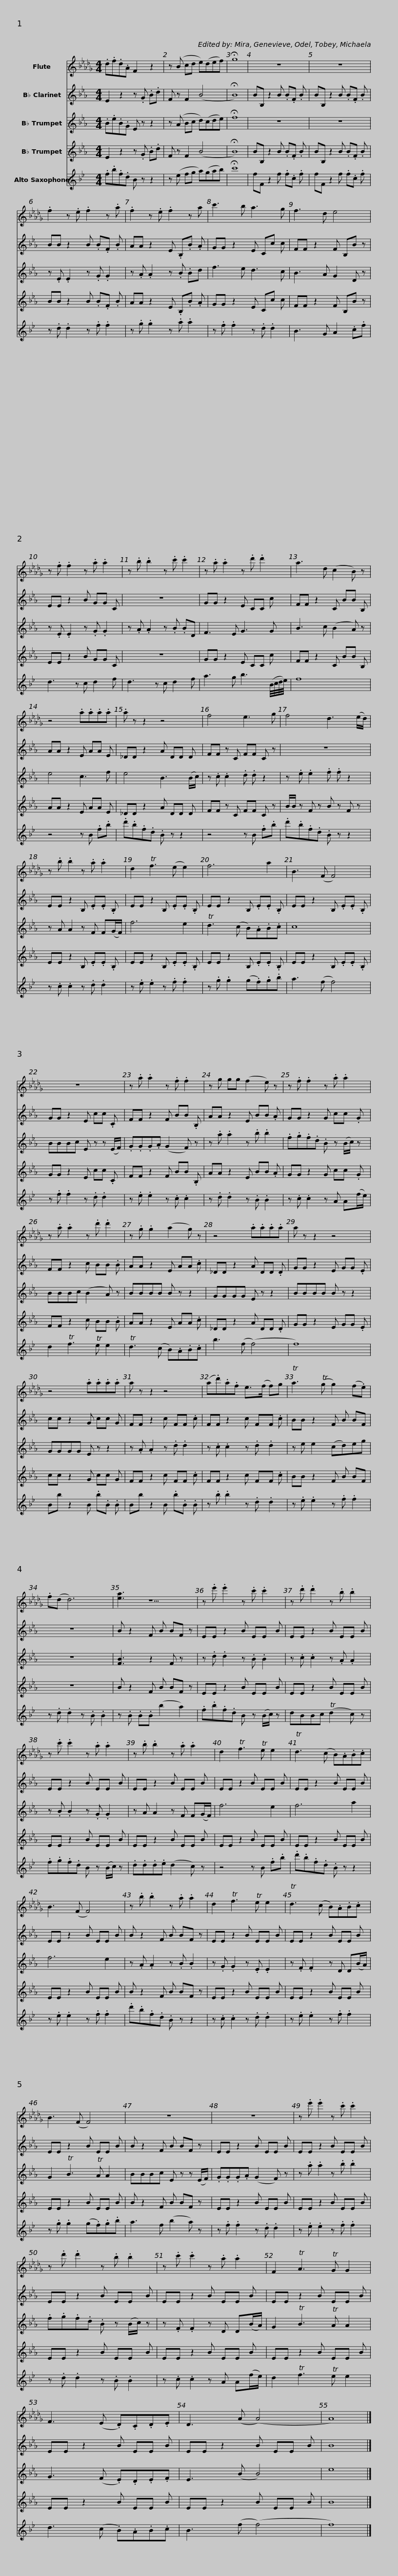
X:1
%%score 1 2 3 4 5
L:1/8
M:4/4
I:linebreak $
K:Db
V:1 treble
V:2 treble transpose=-2
V:3 treble transpose=-2
V:4 treble transpose=-2
V:5 treble transpose=-9
V:1
 .d.f.d.A F2 z2 | z (B cd e)(def) | !fermata!g8 | z8 | z8 |$ %5
 .f2 z .e .f2 z .a | .f2 z .e .f2 z a | c'3 b a3 g | f3 d e4 |$ z .f .f2 z .a .a2 | %10
 z .b .b2 z .c' .c'2 | z .a .a2 z .d' .d'2 | a3 d (c2 B) z |$ z4 .a.a.a.a | .a z z2 z4 | %15
 f4 e3 g | f4 d3 (e/d/) |$ z .b .b2 z .a .a2 | d2 Tf3 (e e2) | f6 a2 | %20
 B3 (F F4) |$ z8 | z .a .a2 z .f .f2 | z g gg (f2 e) z | z .f .f2 z .a .a2 |$ %25
 z .a .a2 z .d' .d'2 | z .g .g2 (a2 g) z | z4 .a.a.a.a | a z z2 z4 |$ z4 .a.a.a.a | %30
 a z z2 z4 | (a.d').a.f e>(f f)g | Ta3 (Tg g2) (f.e) | .f(d d6) |$ [ea]3 z5 | %35
 z .e' .e'2 z .c' .c'2 | z .d' .d'2 z .b .b2 | z .c' .c'2 z .a .a2 |$ z .b .b2 z .a .a2 | d2 Tf3 Te e2 | %40
 Td3 (c B).A.B.c | B3 (F F4) |$ z .b .b2 z .a .a2 | d2 Tf3 Te e2 | Td3 (c B).A.B.c | %45
 B3 (F F4) |$ z8 | z8 | z .e' .e'2 z .c' .c'2 | z .d' .d'2 z .b .b2 |$ %50
 z .c' .c'2 z .a .a2 | F2 TA3 TG G2 | F3 (E .D).C.D.E | D3 (A (A4) | A8) |] %55
V:2
[K:Eb] E2 z2 z .G .B.d | F z F2 (B4 | !fermata!B8) | BB, z2 B .B.F .B | BB, z2 B .B.F .B |$ %5
 BB z2 B .B.F .B | AA z2 E .B,.B .A | GG z2 E Cc c | FF z2 F B,B z |$ EE z2 B GG C | %10
 z8 | GG z2 E CC c | FF z2 C BB B, |$ AA z2 E AA E | _DD z2 A DD D | %15
 FF z C FF C z | z8 |$ EE z2 B, .E.E .B, | EE z2 B, .E.E .B, | EE z2 B, .E.E .B, | %20
 EE z2 B, .E.E .B, |$ GG z2 E cc .C | FF z2 F BB .B, | AA z2 E BB .A | GG z2 G cc .G |$ %25
 FF z2 c BB .B | AA z2 E AA .c | _DD z2 A DD .D | GG z2 E GG .E |$ cc z2 G cc G | %30
 FF z2 c FF .c | FF z2 c FF .c | BB z2 F B BF | z8 |$ B z2 F B BF z | %35
 EE z2 B EE B | EE z2 B EE B | EE z2 B EE B |$ EE z2 B EE B | EE z2 B EE B | %40
 EE z2 B EE B | EE z2 B EE B |$ B z2 F B BF z | EE z2 B EE B | EE z2 B EE B | %45
 EE z2 B EE B |$ B z2 F B BF z | EE z2 B EE B | EE z2 B EE B | EE z2 B EE B |$ %50
 EE z2 B EE B | EE z2 B EE B | EE z2 B EE B | EE z2 B EE B | B8 |] %55
V:3
[K:Eb] .B.e.B.G E z z2 | z (A Bc d)(cde) | !fermata!f8 | z8 | z8 |$ %5
 z .E .E2 z .G .G2 | z .A .A2 z .B .Bd | f3 e d3 c | B3 A G2 D z |$ z .E .E2 z .G .G2 | %10
 z .A .A2 z .B .BD | F3 E G3 G | B3 c (B2 A) z |$ e4 c3 f | e4 B3 (B/c/) | %15
 z .c .c2 .d .d z2 | z .e .e2 .f .f z2 |$ z A A2 z F F(G/F/) | f6 e2 | Td3 (c B).A.B.c | %20
 c8 |$ BBBc E z z (E/F/) | .G.G.G.A (G2 F) z | z .a .a2 z .b .b2 | .f.g.f.d .B z (B/c/) z |$ %25
 BBBc (B2 A) z | BBBB B z z2 | GGGG E z z2 | BBBB B z z2 |$ GGGG E z z2 | %30
 z .A .A2 z .d .d2 | z .c .c2 z .d .d2 | z e e2 (cd)eg | z8 |$ [FB]3 z2 F z x | %35
 z .d .d2 z .B .B2 | z .c .c2 z .A .A2 | z .B .B2 z .G .G2 |$ z A A2 z F F(G/F/) | f6 e2 | %40
 f6 a2 | f6 e2 |$ z .A .A2 z .B .B2 | z .G .G2 z .E .E2 | z .F .F2 z D D(B/A/) | %45
 G2 TB3 TA A2 |$ BBBc E z z (E/F/) | .G.G.G.A (G2 F) z | z .a .a2 z .b .b2 | .f.g.f.d .B z (B/c/) z |$ %50
 z .F .F2 z D D(B/A/) | G2 TB3 TA A2 | G3 (F .E).D.E.F | E3 (B B4) | e8 |] %55
V:4
[K:Eb] E2 z2 z .G .B.d | F z F2 (B4 | !fermata!B8) | BB, z2 B .B.F .B | BB, z2 B .B.F .B |$ %5
 BB z2 B .B.F .B | AA z2 E .B,.B .A | GG z2 E Cc c | FF z2 F B,B z |$ EE z2 B GG C | %10
 z8 | GG z2 E CC c | FF z2 C BB B, |$ AA z2 E AA E | _DD z2 A DD D | %15
 FF z C FF C z | B/B/ z F z B z F z |$ EE z2 B, .E.E .B, | EE z2 B, .E.E .B, | EE z2 B, .E.E .B, | %20
 EE z2 B, .E.E .B, |$ GG z2 E cc .C | FF z2 F BB .B, | AA z2 E BB .A | GG z2 G cc .G |$ %25
 FF z2 c BB .B | AA z2 E AA .c | _DD z2 A DD .D | GG z2 E GG .E |$ cc z2 G cc G | %30
 FF z2 c FF .c | FF z2 c FF .c | BB z2 F B BF | z8 |$ B z2 F B BF z | %35
 EE z2 B EE B | EE z2 B EE B | EE z2 B EE B |$ EE z2 B EE B | EE z2 B EE B | %40
 EE z2 B EE B | EE z2 B EE B |$ B z2 F B BF z | EE z2 B EE B | EE z2 B EE B | %45
 EE z2 B EE B |$ B z2 F B BF z | EE z2 B EE B | EE z2 B EE B | EE z2 B EE B |$ %50
 EE z2 B EE B | EE z2 B EE B | EE z2 B EE B | EE z2 B EE B | B8 |] %55
V:5
[K:Bb] .f.b.f.d B z z2 | z (e fg a)(gab) | !fermata!c'8 | fF z2 f .f.c .f | fF z2 f .f.c .f |$ %5
 z .d .d2 z .f .f2 | z .g .g2 z .a .a2 | z .f .f2 z .d .d2 | B3 G A2 .c.f |$ d3 z c d2 f | %10
 d3 z c d2 f | a3 g b3 (B/4c/4d/4e/4) | f8 |$ z4 z B .f.b | .d'.b.f.d .B z z2 | %15
 z4 z B .f.b | .d'.b.f.d .B z z2 |$ z .c .c2 z .d .d2 | z .e .e2 z .f .f2 | z .g .g2 (g.f).g.b | %20
 a3 (f f4) |$ z .f .f2 z .d .d2 | z .e .e2 z .c .c2 | z .d .d2 z .B .B2 | z .c .c2 z A A(f/e/) |$ %25
 d2 Tf3 Te e2 | Td3 (c B).A.B.c | b3 (f (f4) | f8) |$ Bb z2 B .b.B .B | %30
 Bb z2 B .b.B .B | z .b .b2 z .d .d2 | z .e .e2 z .f .f2 | z .d .d2 z .B .B2 |$ z .B .B.B (b2 a2) | %35
 .f.b.f.d B z (B/c/) z | dBBc (Td2 c) z | .f.g.f.d B z (B/c/) z |$ .d.d.d.e (d2 c) z | z4 z B .f.b | %40
 .d'.b.f.d .B z z2 | z .e .e2 z .f .f2 |$ .d'.b.f.d .B z z2 | z .c .c2 z .d .d2 | z .e .e2 z .f .f2 | %45
 z .g .g2 (g.f).g.b |$ a3 f (b2 a) z | z .f .f2 z .d .d2 | z .e .e2 z .f .f2 | z .d .d2 z .B .B2 |$ %50
 z .c .c2 z A A(f/e/) | d2 Tf3 Te e2 | d3 (c .B).A.B.c | B3 (f (f4) | f8) |] %55
